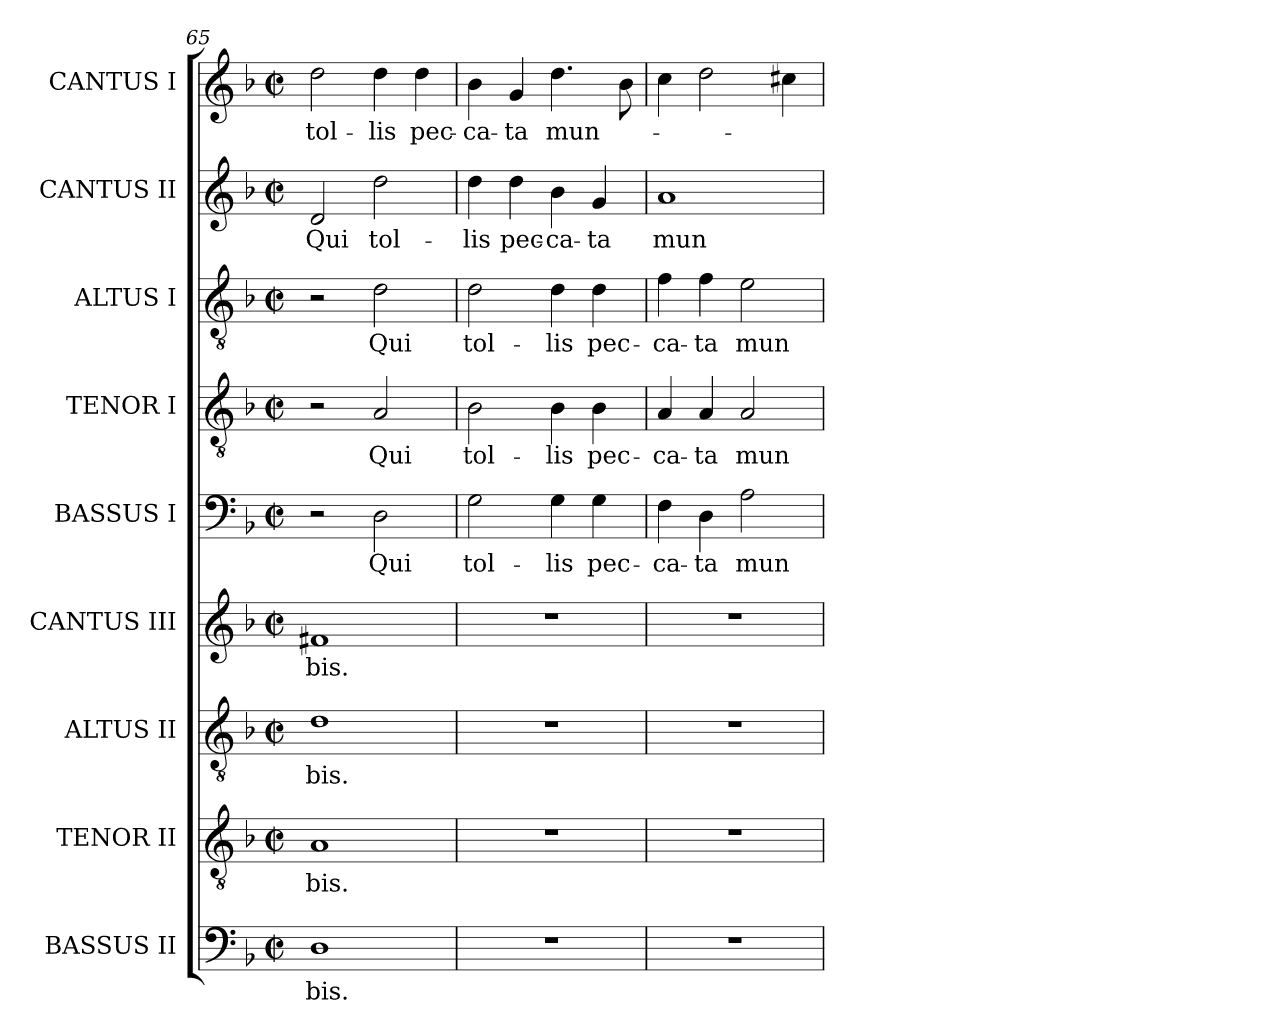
**kern	**text	**kern	**text	**kern	**text	**kern	**text	**kern	**text	**kern	**text	**kern	**text	**kern	**text	**kern	**text
*part9	*part9	*part8	*part8	*part7	*part7	*part6	*part6	*part5	*part5	*part4	*part4	*part3	*part3	*part2	*part2	*part1	*part1
*staff9	*staff9	*staff8	*staff8	*staff7	*staff7	*staff6	*staff6	*staff5	*staff5	*staff4	*staff4	*staff3	*staff3	*staff2	*staff2	*staff1	*staff1
*I"BASSUS II	*	*I"TENOR II	*	*I"ALTUS II	*	*I"CANTUS III	*	*I"BASSUS I	*	*I"TENOR I	*	*I"ALTUS I	*	*I"CANTUS II	*	*I"CANTUS I	*
*I'B. II	*	*I'T. II	*	*I'A. II	*	*I'C. III	*	*I'B. I	*	*I'T. I	*	*I'A. I	*	*I'C. II	*	*I'C. I	*
*clefF4	*	*clefGv2	*	*clefGv2	*	*clefG2	*	*clefF4	*	*clefGv2	*	*clefGv2	*	*clefG2	*	*clefG2	*
*	*	*ITrd7c12	*	*ITrd7c12	*	*	*	*	*	*ITrd7c12	*	*ITrd7c12	*	*	*	*	*
*k[b-]	*	*k[b-]	*	*k[b-]	*	*k[b-]	*	*k[b-]	*	*k[b-]	*	*k[b-]	*	*k[b-]	*	*k[b-]	*
*F:	*	*F:	*	*F:	*	*F:	*	*F:	*	*F:	*	*F:	*	*F:	*	*F:	*
*M2/2	*	*M2/2	*	*M2/2	*	*M2/2	*	*M2/2	*	*M2/2	*	*M2/2	*	*M2/2	*	*M2/2	*
*met(c|)	*	*met(c|)	*	*met(c|)	*	*met(c|)	*	*met(c|)	*	*met(c|)	*	*met(c|)	*	*met(c|)	*	*met(c|)	*
=65	=65	=65	=65	=65	=65	=65	=65	=65	=65	=65	=65	=65	=65	=65	=65	=65	=65
!	!LO:LY:b:color=#000000	!	!	!	!	!	!	!	!	!	!	!	!	!	!	!	!
!	!	!	!LO:LY:b:color=#000000	!	!	!	!	!	!	!	!	!	!	!	!	!	!
!	!	!	!	!	!LO:LY:b:color=#000000	!	!	!	!	!	!	!	!	!	!	!	!
!	!	!	!	!	!	!	!LO:LY:b:color=#000000	!	!	!	!	!	!	!	!	!	!
!	!	!	!	!	!	!	!	!	!	!	!	!	!	!	!LO:LY:b:color=#000000	!	!
!	!	!	!	!	!	!	!	!	!	!	!	!	!	!	!	!	!LO:LY:b:color=#000000
1Di	-bis.	1AAi	-bis.	1Di	-bis.	1f#Xi	-bis.	2r	.	2r	.	2r	.	2di/	Qui	2ddi\	tol-
!	!	!	!	!	!	!	!	!	!LO:LY:b:color=#000000	!	!	!	!	!	!	!	!
!	!	!	!	!	!	!	!	!	!	!	!LO:LY:b:color=#000000	!	!	!	!	!	!
!	!	!	!	!	!	!	!	!	!	!	!	!	!LO:LY:b:color=#000000	!	!	!	!
!	!	!	!	!	!	!	!	!	!	!	!	!	!	!	!LO:LY:b:color=#000000	!	!
!	!	!	!	!	!	!	!	!	!	!	!	!	!	!	!	!	!LO:LY:b:color=#000000
.	.	.	.	.	.	.	.	2Di\	Qui	2AAi/	Qui	2Di\	Qui	2ddi\	tol-	4ddi\	-lis
!	!	!	!	!	!	!	!	!	!	!	!	!	!	!	!	!	!LO:LY:b:color=#000000
.	.	.	.	.	.	.	.	.	.	.	.	.	.	.	.	4ddi\	pec-
=66	=66	=66	=66	=66	=66	=66	=66	=66	=66	=66	=66	=66	=66	=66	=66	=66	=66
!	!	!	!	!	!	!	!	!	!LO:LY:b:color=#000000	!	!	!	!	!	!	!	!
!	!	!	!	!	!	!	!	!	!	!	!LO:LY:b:color=#000000	!	!	!	!	!	!
!	!	!	!	!	!	!	!	!	!	!	!	!	!LO:LY:b:color=#000000	!	!	!	!
!	!	!	!	!	!	!	!	!	!	!	!	!	!	!	!LO:LY:b:color=#000000	!	!
!	!	!	!	!	!	!	!	!	!	!	!	!	!	!	!	!	!LO:LY:b:color=#000000
1r	.	1r	.	1r	.	1r	.	2Gi\	tol-	2BB-i\	tol-	2Di\	tol-	4ddi\	-lis	4b-i\	-ca-
!	!	!	!	!	!	!	!	!	!	!	!	!	!	!	!LO:LY:b:color=#000000	!	!
!	!	!	!	!	!	!	!	!	!	!	!	!	!	!	!	!	!LO:LY:b:color=#000000
.	.	.	.	.	.	.	.	.	.	.	.	.	.	4ddi\	pec-	4gi/	-ta
!	!	!	!	!	!	!	!	!	!LO:LY:b:color=#000000	!	!	!	!	!	!	!	!
!	!	!	!	!	!	!	!	!	!	!	!LO:LY:b:color=#000000	!	!	!	!	!	!
!	!	!	!	!	!	!	!	!	!	!	!	!	!LO:LY:b:color=#000000	!	!	!	!
!	!	!	!	!	!	!	!	!	!	!	!	!	!	!	!LO:LY:b:color=#000000	!	!
!	!	!	!	!	!	!	!	!	!	!	!	!	!	!	!	!	!LO:LY:b:color=#000000
.	.	.	.	.	.	.	.	4Gi\	-lis	4BB-i\	-lis	4Di\	-lis	4b-i\	-ca-	4.ddi\	mun-
!	!	!	!	!	!	!	!	!	!LO:LY:b:color=#000000	!	!	!	!	!	!	!	!
!	!	!	!	!	!	!	!	!	!	!	!LO:LY:b:color=#000000	!	!	!	!	!	!
!	!	!	!	!	!	!	!	!	!	!	!	!	!LO:LY:b:color=#000000	!	!	!	!
!	!	!	!	!	!	!	!	!	!	!	!	!	!	!	!LO:LY:b:color=#000000	!	!
.	.	.	.	.	.	.	.	4Gi\	pec-	4BB-i\	pec-	4Di\	pec-	4gi/	-ta	.	.
.	.	.	.	.	.	.	.	.	.	.	.	.	.	.	.	8b-i\	.
=67	=67	=67	=67	=67	=67	=67	=67	=67	=67	=67	=67	=67	=67	=67	=67	=67	=67
!	!	!	!	!	!	!	!	!	!LO:LY:b:color=#000000	!	!	!	!	!	!	!	!
!	!	!	!	!	!	!	!	!	!	!	!LO:LY:b:color=#000000	!	!	!	!	!	!
!	!	!	!	!	!	!	!	!	!	!	!	!	!LO:LY:b:color=#000000	!	!	!	!
!	!	!	!	!	!	!	!	!	!	!	!	!	!	!	!LO:LY:b:color=#000000	!	!
1r	.	1r	.	1r	.	1r	.	4Fi\	-ca-	4AAi/	-ca-	4Fi\	-ca-	1ai	mun-	4cci\	.
!	!	!	!	!	!	!	!	!	!LO:LY:b:color=#000000	!	!	!	!	!	!	!	!
!	!	!	!	!	!	!	!	!	!	!	!LO:LY:b:color=#000000	!	!	!	!	!	!
!	!	!	!	!	!	!	!	!	!	!	!	!	!LO:LY:b:color=#000000	!	!	!	!
.	.	.	.	.	.	.	.	4Di\	-ta	4AAi/	-ta	4Fi\	-ta	.	.	2ddi\	.
!	!	!	!	!	!	!	!	!	!LO:LY:b:color=#000000	!	!	!	!	!	!	!	!
!	!	!	!	!	!	!	!	!	!	!	!LO:LY:b:color=#000000	!	!	!	!	!	!
!	!	!	!	!	!	!	!	!	!	!	!	!	!LO:LY:b:color=#000000	!	!	!	!
.	.	.	.	.	.	.	.	2Ai\	mun-	2AAi/	mun-	2Ei\	mun-	.	.	.	.
.	.	.	.	.	.	.	.	.	.	.	.	.	.	.	.	4cc#Xi\	.
=	=	=	=	=	=	=	=	=	=	=	=	=	=	=	=	=	=
*-	*-	*-	*-	*-	*-	*-	*-	*-	*-	*-	*-	*-	*-	*-	*-	*-	*-
